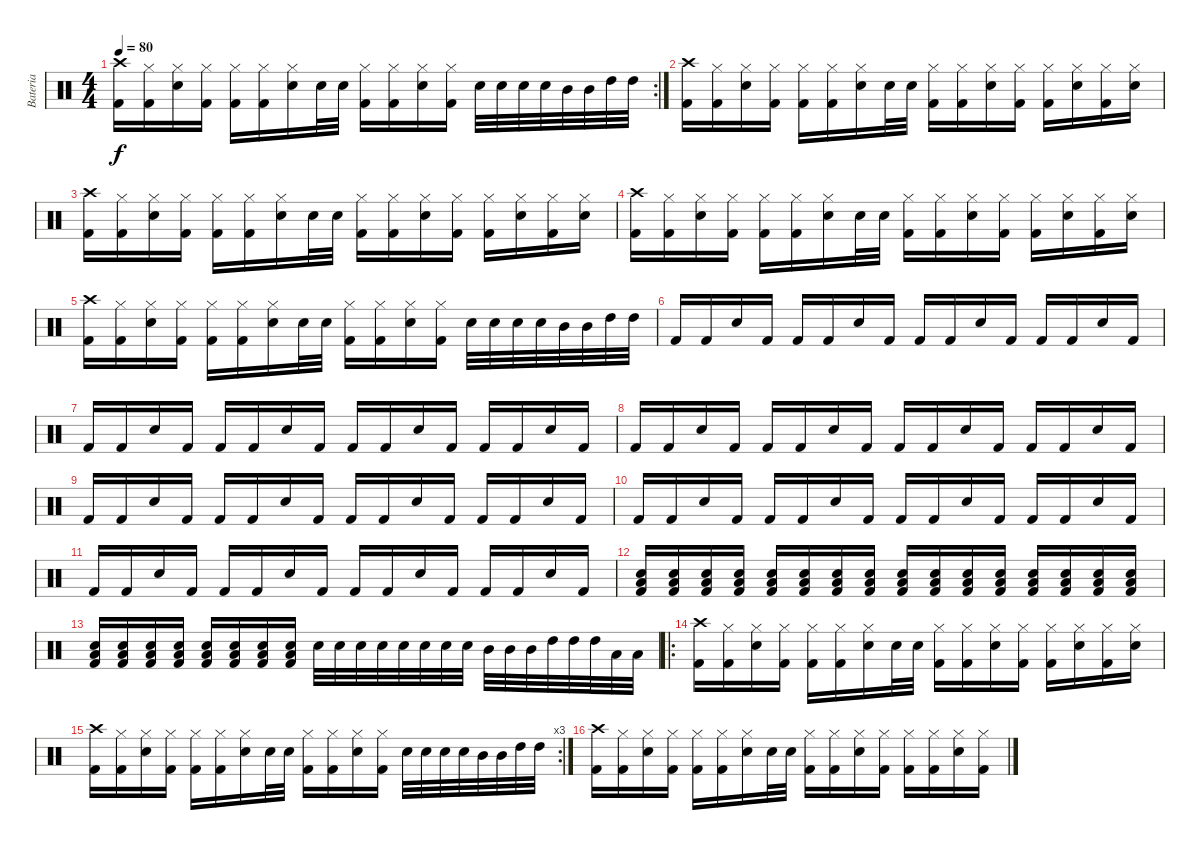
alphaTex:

\track ("Bateria" "Bateria") {instrument percussion}
\staff {score}
\articulation defaults
\rc 2
\ts (4 4)
\tempo 80
\clef neutral
\ks c
("Crash high (hit)" "Kick (hit) 2").16{dy f} ("Hi-Hat (closed)" "Kick (hit) 2").16 ("Hi-Hat (closed)" "Electric Snare (hit)").16 ("Hi-Hat (closed)" "Kick (hit) 2").16 ("Hi-Hat (closed)" "Kick (hit) 2").16 ("Hi-Hat (closed)" "Kick (hit) 2").16 ("Hi-Hat (closed)" "Electric Snare (hit)").16 "Electric Snare (hit)".32 "Electric Snare (hit)".32 ("Hi-Hat (closed)" "Kick (hit) 2").16 ("Hi-Hat (closed)" "Kick (hit) 2").16 ("Hi-Hat (closed)" "Electric Snare (hit)").16 ("Hi-Hat (closed)" "Kick (hit) 2").16 "Electric Snare (hit)".32 "Electric Snare (hit)".32 "Electric Snare (hit)".32 "Electric Snare (hit)".32 "Mid Tom (hit)".32 "Mid Tom (hit)".32 "High Tom (hit)".32 "High Tom (hit)".32 |
("Crash high (hit)" "Kick (hit) 2").16 ("Hi-Hat (closed)" "Kick (hit) 2").16 ("Hi-Hat (closed)" "Electric Snare (hit)").16 ("Hi-Hat (closed)" "Kick (hit) 2").16 ("Hi-Hat (closed)" "Kick (hit) 2").16 ("Hi-Hat (closed)" "Kick (hit) 2").16 ("Hi-Hat (closed)" "Electric Snare (hit)").16 "Electric Snare (hit)".32 "Electric Snare (hit)".32 ("Hi-Hat (closed)" "Kick (hit) 2").16 ("Hi-Hat (closed)" "Kick (hit) 2").16 ("Hi-Hat (closed)" "Electric Snare (hit)").16 ("Hi-Hat (closed)" "Kick (hit) 2").16 ("Hi-Hat (closed)" "Kick (hit) 2").16 ("Hi-Hat (closed)" "Electric Snare (hit)").16 ("Hi-Hat (closed)" "Kick (hit) 2").16 ("Hi-Hat (closed)" "Electric Snare (hit)").16 |
("Crash high (hit)" "Kick (hit) 2").16 ("Hi-Hat (closed)" "Kick (hit) 2").16 ("Hi-Hat (closed)" "Electric Snare (hit)").16 ("Hi-Hat (closed)" "Kick (hit) 2").16 ("Hi-Hat (closed)" "Kick (hit) 2").16 ("Hi-Hat (closed)" "Kick (hit) 2").16 ("Hi-Hat (closed)" "Electric Snare (hit)").16 "Electric Snare (hit)".32 "Electric Snare (hit)".32 ("Hi-Hat (closed)" "Kick (hit) 2").16 ("Hi-Hat (closed)" "Kick (hit) 2").16 ("Hi-Hat (closed)" "Electric Snare (hit)").16 ("Hi-Hat (closed)" "Kick (hit) 2").16 ("Hi-Hat (closed)" "Kick (hit) 2").16 ("Hi-Hat (closed)" "Electric Snare (hit)").16 ("Hi-Hat (closed)" "Kick (hit) 2").16 ("Hi-Hat (closed)" "Electric Snare (hit)").16 |
("Crash high (hit)" "Kick (hit) 2").16 ("Hi-Hat (closed)" "Kick (hit) 2").16 ("Hi-Hat (closed)" "Electric Snare (hit)").16 ("Hi-Hat (closed)" "Kick (hit) 2").16 ("Hi-Hat (closed)" "Kick (hit) 2").16 ("Hi-Hat (closed)" "Kick (hit) 2").16 ("Hi-Hat (closed)" "Electric Snare (hit)").16 "Electric Snare (hit)".32 "Electric Snare (hit)".32 ("Hi-Hat (closed)" "Kick (hit) 2").16 ("Hi-Hat (closed)" "Kick (hit) 2").16 ("Hi-Hat (closed)" "Electric Snare (hit)").16 ("Hi-Hat (closed)" "Kick (hit) 2").16 ("Hi-Hat (closed)" "Kick (hit) 2").16 ("Hi-Hat (closed)" "Electric Snare (hit)").16 ("Hi-Hat (closed)" "Kick (hit) 2").16 ("Hi-Hat (closed)" "Electric Snare (hit)").16 |
("Crash high (hit)" "Kick (hit) 2").16 ("Hi-Hat (closed)" "Kick (hit) 2").16 ("Hi-Hat (closed)" "Electric Snare (hit)").16 ("Hi-Hat (closed)" "Kick (hit) 2").16 ("Hi-Hat (closed)" "Kick (hit) 2").16 ("Hi-Hat (closed)" "Kick (hit) 2").16 ("Hi-Hat (closed)" "Electric Snare (hit)").16 "Electric Snare (hit)".32 "Electric Snare (hit)".32 ("Hi-Hat (closed)" "Kick (hit) 2").16 ("Hi-Hat (closed)" "Kick (hit) 2").16 ("Hi-Hat (closed)" "Electric Snare (hit)").16 ("Hi-Hat (closed)" "Kick (hit) 2").16 "Electric Snare (hit)".32 "Electric Snare (hit)".32 "Electric Snare (hit)".32 "Electric Snare (hit)".32 "Mid Tom (hit)".32 "Mid Tom (hit)".32 "High Tom (hit)".32 "High Tom (hit)".32 |
"Kick (hit) 2".16 "Kick (hit) 2".16 "Electric Snare (hit)".16 "Kick (hit) 2".16 "Kick (hit) 2".16 "Kick (hit) 2".16 "Electric Snare (hit)".16 "Kick (hit) 2".16 "Kick (hit) 2".16 "Kick (hit) 2".16 "Electric Snare (hit)".16 "Kick (hit) 2".16 "Kick (hit) 2".16 "Kick (hit) 2".16 "Electric Snare (hit)".16 "Kick (hit) 2".16 |
"Kick (hit) 2".16 "Kick (hit) 2".16 "Electric Snare (hit)".16 "Kick (hit) 2".16 "Kick (hit) 2".16 "Kick (hit) 2".16 "Electric Snare (hit)".16 "Kick (hit) 2".16 "Kick (hit) 2".16 "Kick (hit) 2".16 "Electric Snare (hit)".16 "Kick (hit) 2".16 "Kick (hit) 2".16 "Kick (hit) 2".16 "Electric Snare (hit)".16 "Kick (hit) 2".16 |
"Kick (hit) 2".16 "Kick (hit) 2".16 "Electric Snare (hit)".16 "Kick (hit) 2".16 "Kick (hit) 2".16 "Kick (hit) 2".16 "Electric Snare (hit)".16 "Kick (hit) 2".16 "Kick (hit) 2".16 "Kick (hit) 2".16 "Electric Snare (hit)".16 "Kick (hit) 2".16 "Kick (hit) 2".16 "Kick (hit) 2".16 "Electric Snare (hit)".16 "Kick (hit) 2".16 |
"Kick (hit) 2".16 "Kick (hit) 2".16 "Electric Snare (hit)".16 "Kick (hit) 2".16 "Kick (hit) 2".16 "Kick (hit) 2".16 "Electric Snare (hit)".16 "Kick (hit) 2".16 "Kick (hit) 2".16 "Kick (hit) 2".16 "Electric Snare (hit)".16 "Kick (hit) 2".16 "Kick (hit) 2".16 "Kick (hit) 2".16 "Electric Snare (hit)".16 "Kick (hit) 2".16 |
"Kick (hit) 2".16 "Kick (hit) 2".16 "Electric Snare (hit)".16 "Kick (hit) 2".16 "Kick (hit) 2".16 "Kick (hit) 2".16 "Electric Snare (hit)".16 "Kick (hit) 2".16 "Kick (hit) 2".16 "Kick (hit) 2".16 "Electric Snare (hit)".16 "Kick (hit) 2".16 "Kick (hit) 2".16 "Kick (hit) 2".16 "Electric Snare (hit)".16 "Kick (hit) 2".16 |
"Kick (hit) 2".16 "Kick (hit) 2".16 "Electric Snare (hit)".16 "Kick (hit) 2".16 "Kick (hit) 2".16 "Kick (hit) 2".16 "Electric Snare (hit)".16 "Kick (hit) 2".16 "Kick (hit) 2".16 "Kick (hit) 2".16 "Electric Snare (hit)".16 "Kick (hit) 2".16 "Kick (hit) 2".16 "Kick (hit) 2".16 "Electric Snare (hit)".16 "Kick (hit) 2".16 |
("Kick (hit) 2" "Low Tom (hit)" "Electric Snare (hit)").16 ("Kick (hit) 2" "Low Tom (hit)" "Electric Snare (hit)").16 ("Kick (hit) 2" "Low Tom (hit)" "Electric Snare (hit)").16 ("Kick (hit) 2" "Low Tom (hit)" "Electric Snare (hit)").16 ("Kick (hit) 2" "Low Tom (hit)" "Electric Snare (hit)").16 ("Kick (hit) 2" "Low Tom (hit)" "Electric Snare (hit)").16 ("Kick (hit) 2" "Low Tom (hit)" "Electric Snare (hit)").16 ("Kick (hit) 2" "Low Tom (hit)" "Electric Snare (hit)").16 ("Kick (hit) 2" "Low Tom (hit)" "Electric Snare (hit)").16 ("Kick (hit) 2" "Low Tom (hit)" "Electric Snare (hit)").16 ("Kick (hit) 2" "Low Tom (hit)" "Electric Snare (hit)").16 ("Kick (hit) 2" "Low Tom (hit)" "Electric Snare (hit)").16 ("Kick (hit) 2" "Low Tom (hit)" "Electric Snare (hit)").16 ("Kick (hit) 2" "Low Tom (hit)" "Electric Snare (hit)").16 ("Kick (hit) 2" "Low Tom (hit)" "Electric Snare (hit)").16 ("Kick (hit) 2" "Low Tom (hit)" "Electric Snare (hit)").16 |
("Kick (hit) 2" "Low Tom (hit)" "Electric Snare (hit)").16 ("Kick (hit) 2" "Low Tom (hit)" "Electric Snare (hit)").16 ("Kick (hit) 2" "Low Tom (hit)" "Electric Snare (hit)").16 ("Kick (hit) 2" "Low Tom (hit)" "Electric Snare (hit)").16 ("Kick (hit) 2" "Low Tom (hit)" "Electric Snare (hit)").16 ("Kick (hit) 2" "Low Tom (hit)" "Electric Snare (hit)").16 ("Kick (hit) 2" "Low Tom (hit)" "Electric Snare (hit)").16 ("Kick (hit) 2" "Low Tom (hit)" "Electric Snare (hit)").16 "Electric Snare (hit)".32 "Electric Snare (hit)".32 "Electric Snare (hit)".32 "Electric Snare (hit)".32 "Electric Snare (hit)".32 "Electric Snare (hit)".32 "Electric Snare (hit)".32 "Electric Snare (hit)".32 "Mid Tom (hit)".32 "Mid Tom (hit)".32 "Mid Tom (hit)".32 "High Tom (hit)".32 "High Tom (hit)".32 "High Tom (hit)".32 "Low Tom (hit)".32 "Low Tom (hit)".32 |
\ro
("Crash high (hit)" "Kick (hit) 2").16 ("Hi-Hat (closed)" "Kick (hit) 2").16 ("Hi-Hat (closed)" "Electric Snare (hit)").16 ("Hi-Hat (closed)" "Kick (hit) 2").16 ("Hi-Hat (closed)" "Kick (hit) 2").16 ("Hi-Hat (closed)" "Kick (hit) 2").16 ("Hi-Hat (closed)" "Electric Snare (hit)").16 "Electric Snare (hit)".32 "Electric Snare (hit)".32 ("Hi-Hat (closed)" "Kick (hit) 2").16 ("Hi-Hat (closed)" "Kick (hit) 2").16 ("Hi-Hat (closed)" "Electric Snare (hit)").16 ("Hi-Hat (closed)" "Kick (hit) 2").16 ("Hi-Hat (closed)" "Kick (hit) 2").16 ("Hi-Hat (closed)" "Electric Snare (hit)").16 ("Hi-Hat (closed)" "Kick (hit) 2").16 ("Hi-Hat (closed)" "Electric Snare (hit)").16 |
\rc 3
("Crash high (hit)" "Kick (hit) 2").16 ("Hi-Hat (closed)" "Kick (hit) 2").16 ("Hi-Hat (closed)" "Electric Snare (hit)").16 ("Hi-Hat (closed)" "Kick (hit) 2").16 ("Hi-Hat (closed)" "Kick (hit) 2").16 ("Hi-Hat (closed)" "Kick (hit) 2").16 ("Hi-Hat (closed)" "Electric Snare (hit)").16 "Electric Snare (hit)".32 "Electric Snare (hit)".32 ("Hi-Hat (closed)" "Kick (hit) 2").16 ("Hi-Hat (closed)" "Kick (hit) 2").16 ("Hi-Hat (closed)" "Electric Snare (hit)").16 ("Hi-Hat (closed)" "Kick (hit) 2").16 "Electric Snare (hit)".32 "Electric Snare (hit)".32 "Electric Snare (hit)".32 "Electric Snare (hit)".32 "Mid Tom (hit)".32 "Mid Tom (hit)".32 "High Tom (hit)".32 "High Tom (hit)".32 |
("Crash high (hit)" "Kick (hit) 2").16 ("Hi-Hat (closed)" "Kick (hit) 2").16 ("Hi-Hat (closed)" "Electric Snare (hit)").16 ("Hi-Hat (closed)" "Kick (hit) 2").16 ("Hi-Hat (closed)" "Kick (hit) 2").16 ("Hi-Hat (closed)" "Kick (hit) 2").16 ("Hi-Hat (closed)" "Electric Snare (hit)").16 "Electric Snare (hit)".32 "Electric Snare (hit)".32 ("Hi-Hat (closed)" "Kick (hit) 2").16 ("Hi-Hat (closed)" "Kick (hit) 2").16 ("Hi-Hat (closed)" "Electric Snare (hit)").16 ("Hi-Hat (closed)" "Kick (hit) 2").16 ("Hi-Hat (closed)" "Kick (hit) 2").16 ("Hi-Hat (closed)" "Kick (hit) 2").16 ("Hi-Hat (closed)" "Electric Snare (hit)").16 ("Hi-Hat (closed)" "Kick (hit) 2").16
